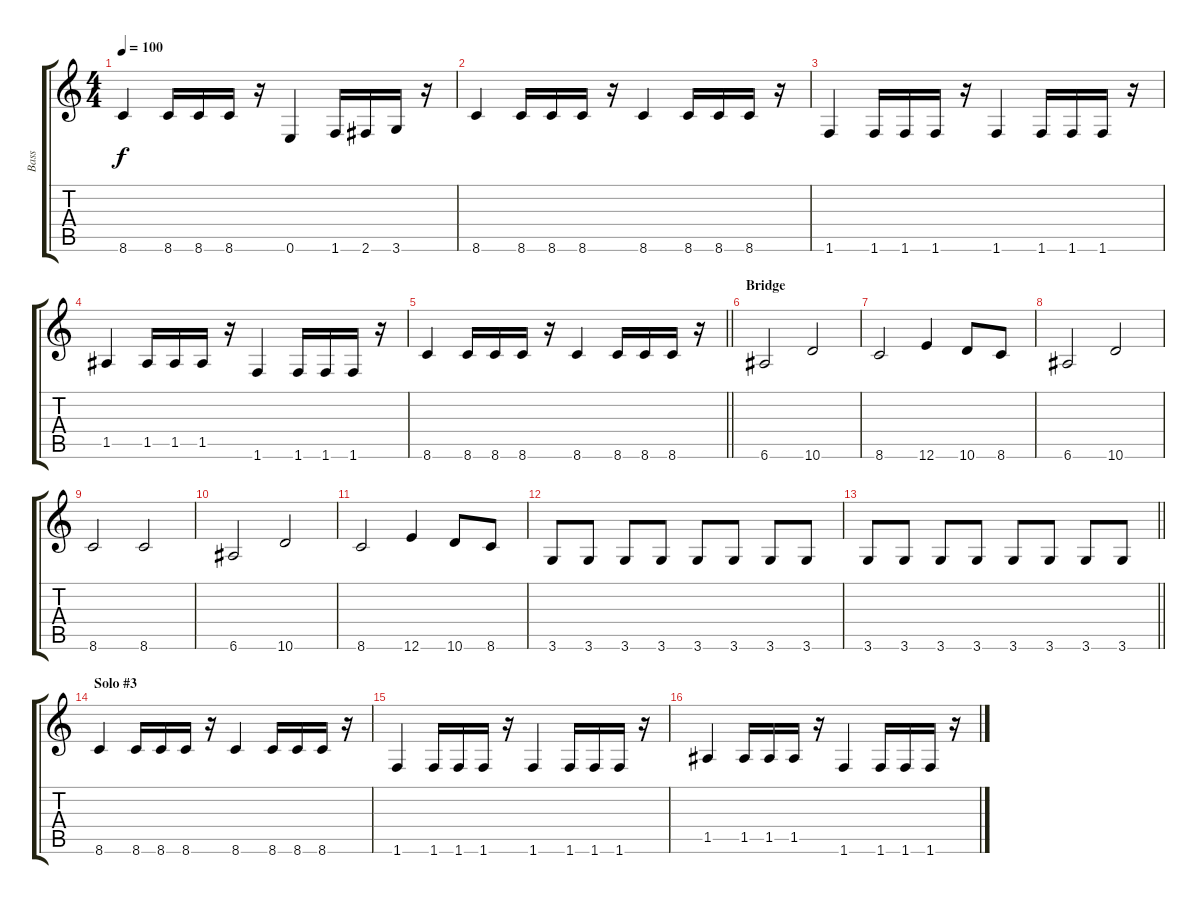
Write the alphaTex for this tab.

\track ("Bass" "Bass") {instrument electricbassfinger}
\staff {score tabs}
\tuning (E4 B3 G3 D3 A2 E2) {hide}
\ts (4 4)
\tempo 100
\clef g2
\ks c
8.6.4{dy f} 8.6.16 8.6.16 8.6.16 r.16 0.6.4 1.6.16 2.6.16 3.6.16 r.16 |
8.6.4 8.6.16 8.6.16 8.6.16 r.16 8.6.4 8.6.16 8.6.16 8.6.16 r.16 |
1.6.4 1.6.16 1.6.16 1.6.16 r.16 1.6.4 1.6.16 1.6.16 1.6.16 r.16 |
1.5.4 1.5.16 1.5.16 1.5.16 r.16 1.6.4 1.6.16 1.6.16 1.6.16 r.16 |
\barLineRight lightlight
8.6.4 8.6.16 8.6.16 8.6.16 r.16 8.6.4 8.6.16 8.6.16 8.6.16 r.16 |
\section ("" "Bridge")
6.6.2 10.6.2 |
8.6.2 12.6.4 10.6.8 8.6.8 |
6.6.2 10.6.2 |
8.6.2 8.6.2 |
6.6.2 10.6.2 |
8.6.2 12.6.4 10.6.8 8.6.8 |
3.6.8 3.6.8 3.6.8 3.6.8 3.6.8 3.6.8 3.6.8 3.6.8 |
\barLineRight lightlight
3.6.8 3.6.8 3.6.8 3.6.8 3.6.8 3.6.8 3.6.8 3.6.8 |
\section ("" "Solo #3")
8.6.4 8.6.16 8.6.16 8.6.16 r.16 8.6.4 8.6.16 8.6.16 8.6.16 r.16 |
1.6.4 1.6.16 1.6.16 1.6.16 r.16 1.6.4 1.6.16 1.6.16 1.6.16 r.16 |
1.5.4 1.5.16 1.5.16 1.5.16 r.16 1.6.4 1.6.16 1.6.16 1.6.16 r.16
